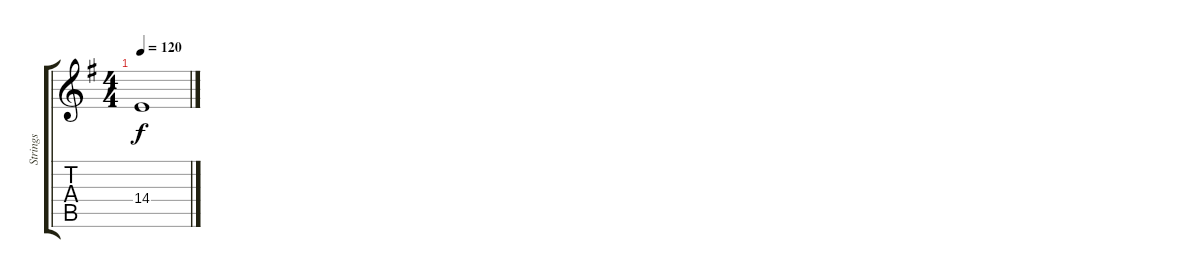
\track ("Strings" "Strings") {instrument stringensemble1}
\staff {score tabs}
\tuning (E4 B3 G3 D3 A2 E2) {hide}
\ts (4 4)
\tempo 120
\clef g2
\ks g
14.4{t}.1{dy f}
